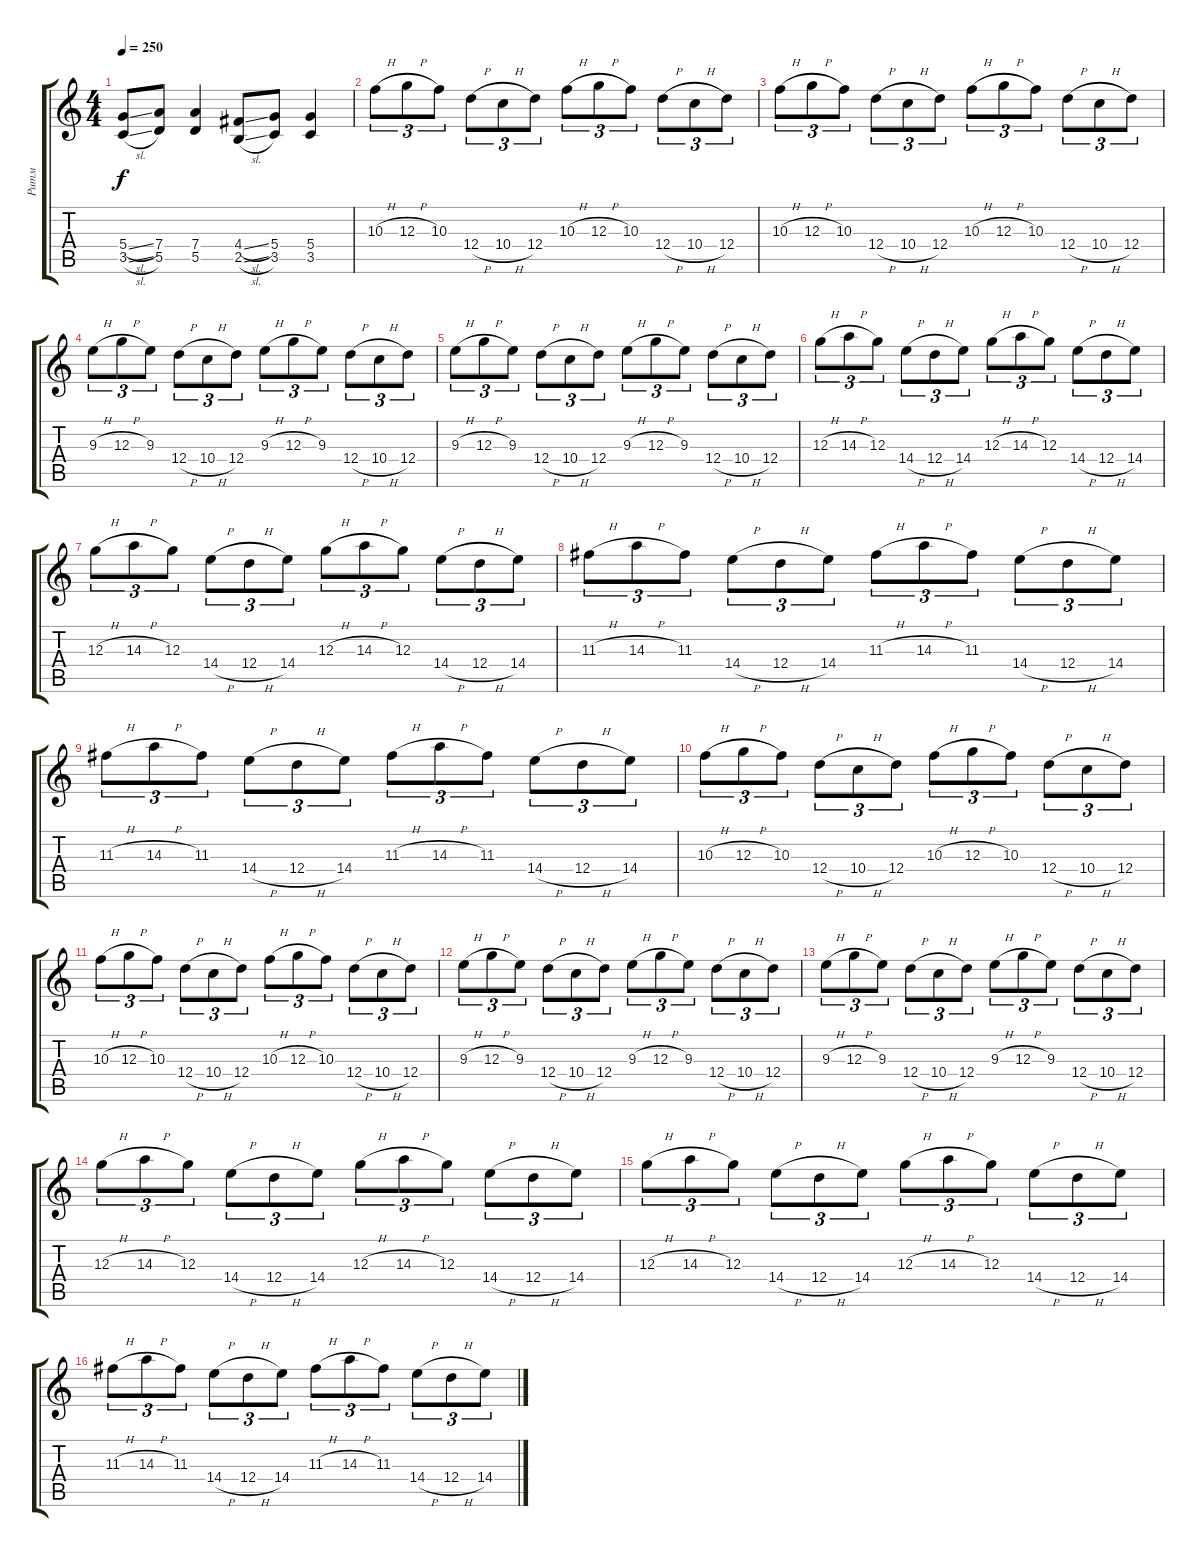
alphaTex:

\track ("Ритм" "Ритм") {instrument distortionguitar}
\staff {score tabs}
\tuning (E4 B3 G3 D3 A2 E2) {hide}
\ts (4 4)
\tempo 250
\clef g2
\ks c
(5.4{sl} 3.5{sl}).8{dy f} (7.4 5.5).8 (7.4 5.5).4 (4.4{sl} 2.5{sl}).8 (5.4 3.5).8 (5.4 3.5).4 |
10.3{h}.8{tu (3 2)} 12.3{h}.8{tu (3 2)} 10.3.8{tu (3 2)} 12.4{h}.8{tu (3 2)} 10.4{h}.8{tu (3 2)} 12.4.8{tu (3 2)} 10.3{h}.8{tu (3 2)} 12.3{h}.8{tu (3 2)} 10.3.8{tu (3 2)} 12.4{h}.8{tu (3 2)} 10.4{h}.8{tu (3 2)} 12.4.8{tu (3 2)} |
10.3{h}.8{tu (3 2)} 12.3{h}.8{tu (3 2)} 10.3.8{tu (3 2)} 12.4{h}.8{tu (3 2)} 10.4{h}.8{tu (3 2)} 12.4.8{tu (3 2)} 10.3{h}.8{tu (3 2)} 12.3{h}.8{tu (3 2)} 10.3.8{tu (3 2)} 12.4{h}.8{tu (3 2)} 10.4{h}.8{tu (3 2)} 12.4.8{tu (3 2)} |
9.3{h}.8{tu (3 2)} 12.3{h}.8{tu (3 2)} 9.3.8{tu (3 2)} 12.4{h}.8{tu (3 2)} 10.4{h}.8{tu (3 2)} 12.4.8{tu (3 2)} 9.3{h}.8{tu (3 2)} 12.3{h}.8{tu (3 2)} 9.3.8{tu (3 2)} 12.4{h}.8{tu (3 2)} 10.4{h}.8{tu (3 2)} 12.4.8{tu (3 2)} |
9.3{h}.8{tu (3 2)} 12.3{h}.8{tu (3 2)} 9.3.8{tu (3 2)} 12.4{h}.8{tu (3 2)} 10.4{h}.8{tu (3 2)} 12.4.8{tu (3 2)} 9.3{h}.8{tu (3 2)} 12.3{h}.8{tu (3 2)} 9.3.8{tu (3 2)} 12.4{h}.8{tu (3 2)} 10.4{h}.8{tu (3 2)} 12.4.8{tu (3 2)} |
12.3{h}.8{tu (3 2)} 14.3{h}.8{tu (3 2)} 12.3.8{tu (3 2)} 14.4{h}.8{tu (3 2)} 12.4{h}.8{tu (3 2)} 14.4.8{tu (3 2)} 12.3{h}.8{tu (3 2)} 14.3{h}.8{tu (3 2)} 12.3.8{tu (3 2)} 14.4{h}.8{tu (3 2)} 12.4{h}.8{tu (3 2)} 14.4.8{tu (3 2)} |
12.3{h}.8{tu (3 2)} 14.3{h}.8{tu (3 2)} 12.3.8{tu (3 2)} 14.4{h}.8{tu (3 2)} 12.4{h}.8{tu (3 2)} 14.4.8{tu (3 2)} 12.3{h}.8{tu (3 2)} 14.3{h}.8{tu (3 2)} 12.3.8{tu (3 2)} 14.4{h}.8{tu (3 2)} 12.4{h}.8{tu (3 2)} 14.4.8{tu (3 2)} |
11.3{h}.8{tu (3 2)} 14.3{h}.8{tu (3 2)} 11.3.8{tu (3 2)} 14.4{h}.8{tu (3 2)} 12.4{h}.8{tu (3 2)} 14.4.8{tu (3 2)} 11.3{h}.8{tu (3 2)} 14.3{h}.8{tu (3 2)} 11.3.8{tu (3 2)} 14.4{h}.8{tu (3 2)} 12.4{h}.8{tu (3 2)} 14.4.8{tu (3 2)} |
11.3{h}.8{tu (3 2)} 14.3{h}.8{tu (3 2)} 11.3.8{tu (3 2)} 14.4{h}.8{tu (3 2)} 12.4{h}.8{tu (3 2)} 14.4.8{tu (3 2)} 11.3{h}.8{tu (3 2)} 14.3{h}.8{tu (3 2)} 11.3.8{tu (3 2)} 14.4{h}.8{tu (3 2)} 12.4{h}.8{tu (3 2)} 14.4.8{tu (3 2)} |
10.3{h}.8{tu (3 2)} 12.3{h}.8{tu (3 2)} 10.3.8{tu (3 2)} 12.4{h}.8{tu (3 2)} 10.4{h}.8{tu (3 2)} 12.4.8{tu (3 2)} 10.3{h}.8{tu (3 2)} 12.3{h}.8{tu (3 2)} 10.3.8{tu (3 2)} 12.4{h}.8{tu (3 2)} 10.4{h}.8{tu (3 2)} 12.4.8{tu (3 2)} |
10.3{h}.8{tu (3 2)} 12.3{h}.8{tu (3 2)} 10.3.8{tu (3 2)} 12.4{h}.8{tu (3 2)} 10.4{h}.8{tu (3 2)} 12.4.8{tu (3 2)} 10.3{h}.8{tu (3 2)} 12.3{h}.8{tu (3 2)} 10.3.8{tu (3 2)} 12.4{h}.8{tu (3 2)} 10.4{h}.8{tu (3 2)} 12.4.8{tu (3 2)} |
9.3{h}.8{tu (3 2)} 12.3{h}.8{tu (3 2)} 9.3.8{tu (3 2)} 12.4{h}.8{tu (3 2)} 10.4{h}.8{tu (3 2)} 12.4.8{tu (3 2)} 9.3{h}.8{tu (3 2)} 12.3{h}.8{tu (3 2)} 9.3.8{tu (3 2)} 12.4{h}.8{tu (3 2)} 10.4{h}.8{tu (3 2)} 12.4.8{tu (3 2)} |
9.3{h}.8{tu (3 2)} 12.3{h}.8{tu (3 2)} 9.3.8{tu (3 2)} 12.4{h}.8{tu (3 2)} 10.4{h}.8{tu (3 2)} 12.4.8{tu (3 2)} 9.3{h}.8{tu (3 2)} 12.3{h}.8{tu (3 2)} 9.3.8{tu (3 2)} 12.4{h}.8{tu (3 2)} 10.4{h}.8{tu (3 2)} 12.4.8{tu (3 2)} |
12.3{h}.8{tu (3 2)} 14.3{h}.8{tu (3 2)} 12.3.8{tu (3 2)} 14.4{h}.8{tu (3 2)} 12.4{h}.8{tu (3 2)} 14.4.8{tu (3 2)} 12.3{h}.8{tu (3 2)} 14.3{h}.8{tu (3 2)} 12.3.8{tu (3 2)} 14.4{h}.8{tu (3 2)} 12.4{h}.8{tu (3 2)} 14.4.8{tu (3 2)} |
12.3{h}.8{tu (3 2)} 14.3{h}.8{tu (3 2)} 12.3.8{tu (3 2)} 14.4{h}.8{tu (3 2)} 12.4{h}.8{tu (3 2)} 14.4.8{tu (3 2)} 12.3{h}.8{tu (3 2)} 14.3{h}.8{tu (3 2)} 12.3.8{tu (3 2)} 14.4{h}.8{tu (3 2)} 12.4{h}.8{tu (3 2)} 14.4.8{tu (3 2)} |
11.3{h}.8{tu (3 2)} 14.3{h}.8{tu (3 2)} 11.3.8{tu (3 2)} 14.4{h}.8{tu (3 2)} 12.4{h}.8{tu (3 2)} 14.4.8{tu (3 2)} 11.3{h}.8{tu (3 2)} 14.3{h}.8{tu (3 2)} 11.3.8{tu (3 2)} 14.4{h}.8{tu (3 2)} 12.4{h}.8{tu (3 2)} 14.4.8{tu (3 2)}
